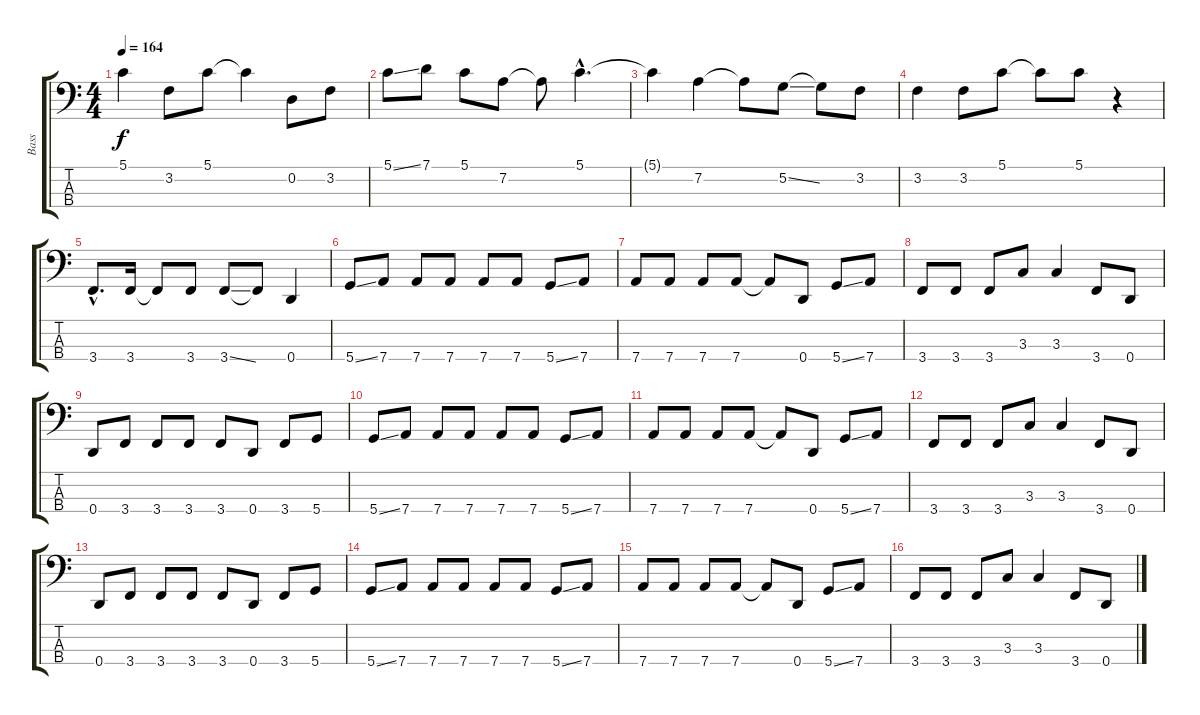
\track ("Bass" "Bass") {instrument electricbasspick}
\staff {score tabs}
\tuning (G2 D2 A1 D1) {hide}
\ts (4 4)
\tempo 164
\clef f4
\ks c
5.1{t}.4{dy f} 3.2.8 5.1.8 5.1{t}.4 0.2.8 3.2.8 |
5.1{ss}.8 7.1.8 5.1.8 7.2.8 7.2{t}.8 5.1{hac}.4{d} |
5.1{t}.4 7.2.4 7.2{t}.8 5.2{ss}.8 5.2{t}.8 3.2.8 |
3.2.4 3.2.8 5.1.8 5.1{t}.8 5.1.8 r.4 |
3.4{hac}.8{d} 3.4.16 3.4{t}.8 3.4.8 3.4{ss}.8 3.4{t}.8 0.4.4 |
5.4{ss}.8 7.4.8 7.4.8 7.4.8 7.4.8 7.4.8 5.4{ss}.8 7.4.8 |
7.4.8 7.4.8 7.4.8 7.4.8 7.4{t}.8 0.4.8 5.4{ss}.8 7.4.8 |
3.4.8 3.4.8 3.4.8 3.3.8 3.3.4 3.4.8 0.4.8 |
0.4.8 3.4.8 3.4.8 3.4.8 3.4.8 0.4.8 3.4.8 5.4.8 |
5.4{ss}.8 7.4.8 7.4.8 7.4.8 7.4.8 7.4.8 5.4{ss}.8 7.4.8 |
7.4.8 7.4.8 7.4.8 7.4.8 7.4{t}.8 0.4.8 5.4{ss}.8 7.4.8 |
3.4.8 3.4.8 3.4.8 3.3.8 3.3.4 3.4.8 0.4.8 |
0.4.8 3.4.8 3.4.8 3.4.8 3.4.8 0.4.8 3.4.8 5.4.8 |
5.4{ss}.8 7.4.8 7.4.8 7.4.8 7.4.8 7.4.8 5.4{ss}.8 7.4.8 |
7.4.8 7.4.8 7.4.8 7.4.8 7.4{t}.8 0.4.8 5.4{ss}.8 7.4.8 |
3.4.8 3.4.8 3.4.8 3.3.8 3.3.4 3.4.8 0.4.8
